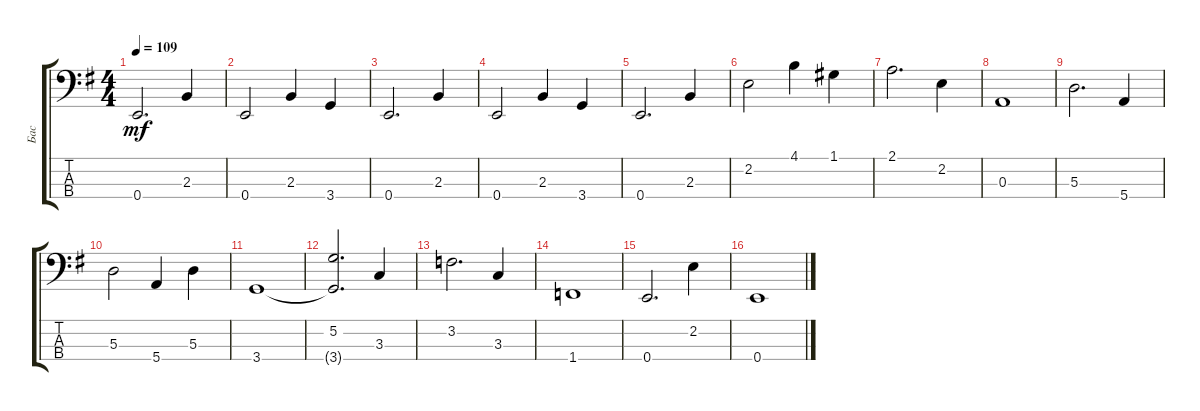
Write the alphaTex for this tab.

\track ("Бас" "Бас") {instrument electricbassfinger}
\staff {score tabs}
\tuning (G2 D2 A1 E1) {hide}
\ts (4 4)
\tempo 109
\clef f4
\ks eminor
0.4.2{d dy mf} 2.3.4 |
0.4.2 2.3.4 3.4.4 |
0.4.2{d} 2.3.4 |
0.4.2 2.3.4 3.4.4 |
0.4.2{d} 2.3.4 |
2.2.2 4.1.4 1.1.4 |
2.1.2{d} 2.2.4 |
0.3.1 |
5.3.2{d} 5.4.4 |
5.3.2 5.4.4 5.3.4 |
3.4.1 |
(5.2 3.4{t}).2{d} 3.3.4 |
3.2.2{d} 3.3.4 |
1.4.1 |
0.4.2{d} 2.2.4 |
0.4.1
